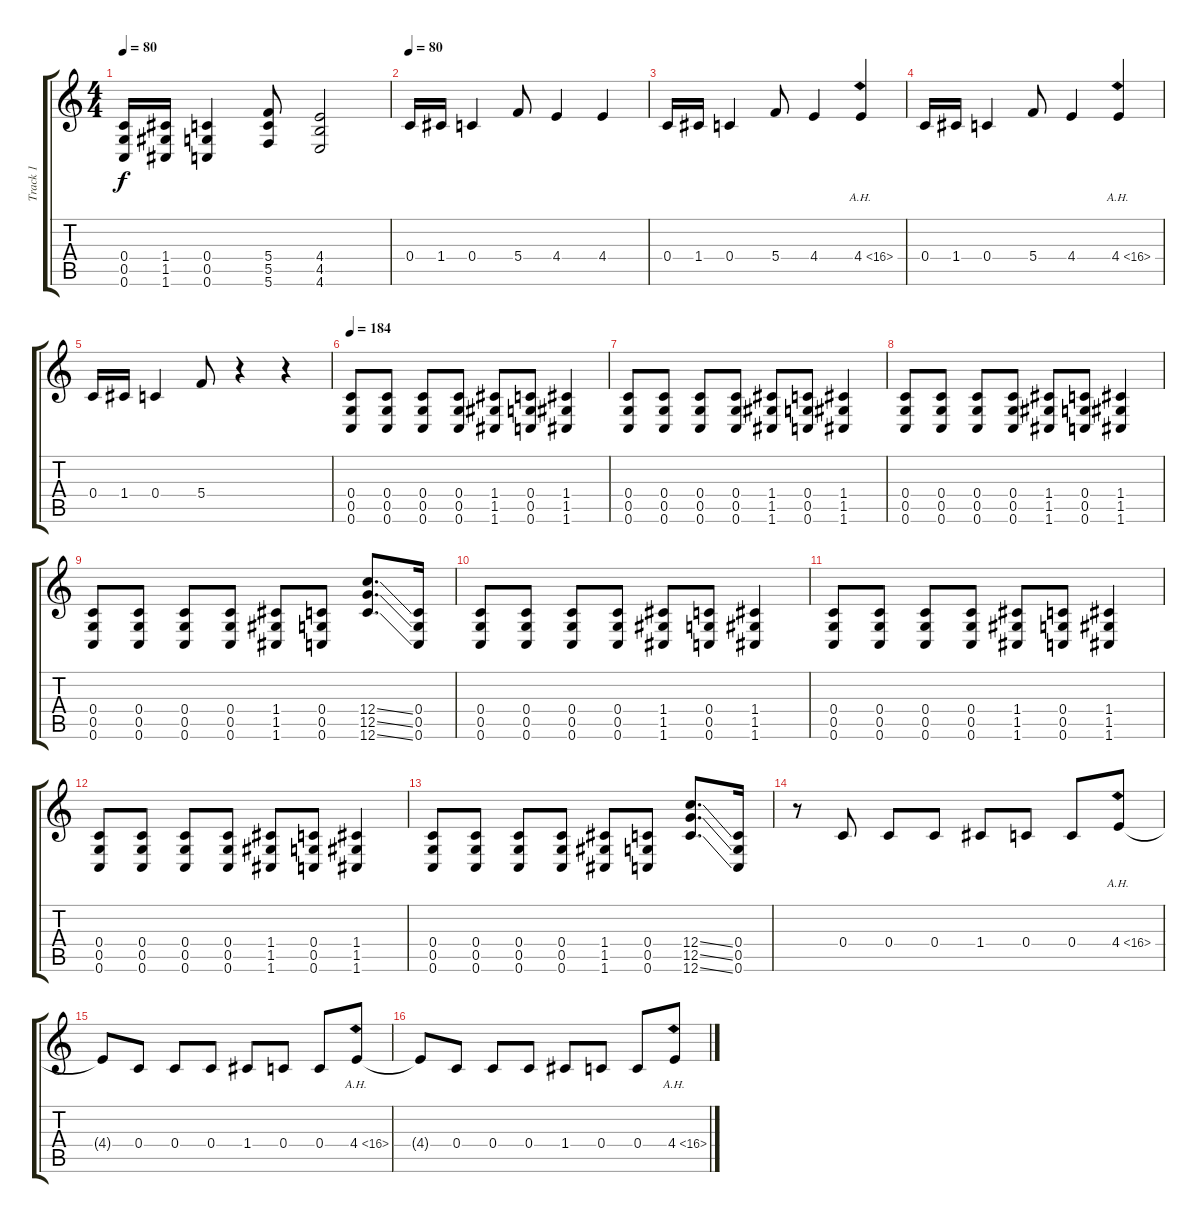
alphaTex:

\track ("Track 1" "Track 1") {instrument overdrivenguitar}
\staff {score tabs}
\tuning (D4 A3 F3 C3 G2 C2) {hide}
\ts (4 4)
\tempo 80
\clef g2
\ks c
(0.4 0.5 0.6).16{dy f} (1.4 1.5 1.6).16 (0.4 0.5 0.6).4 (5.4 5.5 5.6).8 (4.4 4.5 4.6).2 |
\tempo 80
0.4.16 1.4.16 0.4.4 5.4.8 4.4.4 4.4.4 |
0.4.16 1.4.16 0.4.4 5.4.8 4.4.4 4.4{ah 12}.4 |
0.4.16 1.4.16 0.4.4 5.4.8 4.4.4 4.4{ah 12}.4 |
0.4.16 1.4.16 0.4.4 5.4.8 r.4 r.4 |
\tempo 184
(0.4 0.5 0.6).8 (0.4 0.5 0.6).8 (0.4 0.5 0.6).8 (0.4 0.5 0.6).8 (1.4 1.5 1.6).8 (0.4 0.5 0.6).8 (1.4 1.5 1.6).4 |
(0.4 0.5 0.6).8 (0.4 0.5 0.6).8 (0.4 0.5 0.6).8 (0.4 0.5 0.6).8 (1.4 1.5 1.6).8 (0.4 0.5 0.6).8 (1.4 1.5 1.6).4 |
(0.4 0.5 0.6).8 (0.4 0.5 0.6).8 (0.4 0.5 0.6).8 (0.4 0.5 0.6).8 (1.4 1.5 1.6).8 (0.4 0.5 0.6).8 (1.4 1.5 1.6).4 |
(0.4 0.5 0.6).8 (0.4 0.5 0.6).8 (0.4 0.5 0.6).8 (0.4 0.5 0.6).8 (1.4 1.5 1.6).8 (0.4 0.5 0.6).8 (12.4{ss} 12.5{ss} 12.6{ss}).8{d} (0.4 0.5 0.6).16 |
(0.4 0.5 0.6).8 (0.4 0.5 0.6).8 (0.4 0.5 0.6).8 (0.4 0.5 0.6).8 (1.4 1.5 1.6).8 (0.4 0.5 0.6).8 (1.4 1.5 1.6).4 |
(0.4 0.5 0.6).8 (0.4 0.5 0.6).8 (0.4 0.5 0.6).8 (0.4 0.5 0.6).8 (1.4 1.5 1.6).8 (0.4 0.5 0.6).8 (1.4 1.5 1.6).4 |
(0.4 0.5 0.6).8 (0.4 0.5 0.6).8 (0.4 0.5 0.6).8 (0.4 0.5 0.6).8 (1.4 1.5 1.6).8 (0.4 0.5 0.6).8 (1.4 1.5 1.6).4 |
(0.4 0.5 0.6).8 (0.4 0.5 0.6).8 (0.4 0.5 0.6).8 (0.4 0.5 0.6).8 (1.4 1.5 1.6).8 (0.4 0.5 0.6).8 (12.4{ss} 12.5{ss} 12.6{ss}).8{d} (0.4 0.5 0.6).16 |
r.8 0.4.8 0.4.8 0.4.8 1.4.8 0.4.8 0.4.8 4.4{ah 12}.8 |
4.4{t}.8 0.4.8 0.4.8 0.4.8 1.4.8 0.4.8 0.4.8 4.4{ah 12}.8 |
4.4{t}.8 0.4.8 0.4.8 0.4.8 1.4.8 0.4.8 0.4.8 4.4{ah 12}.8
